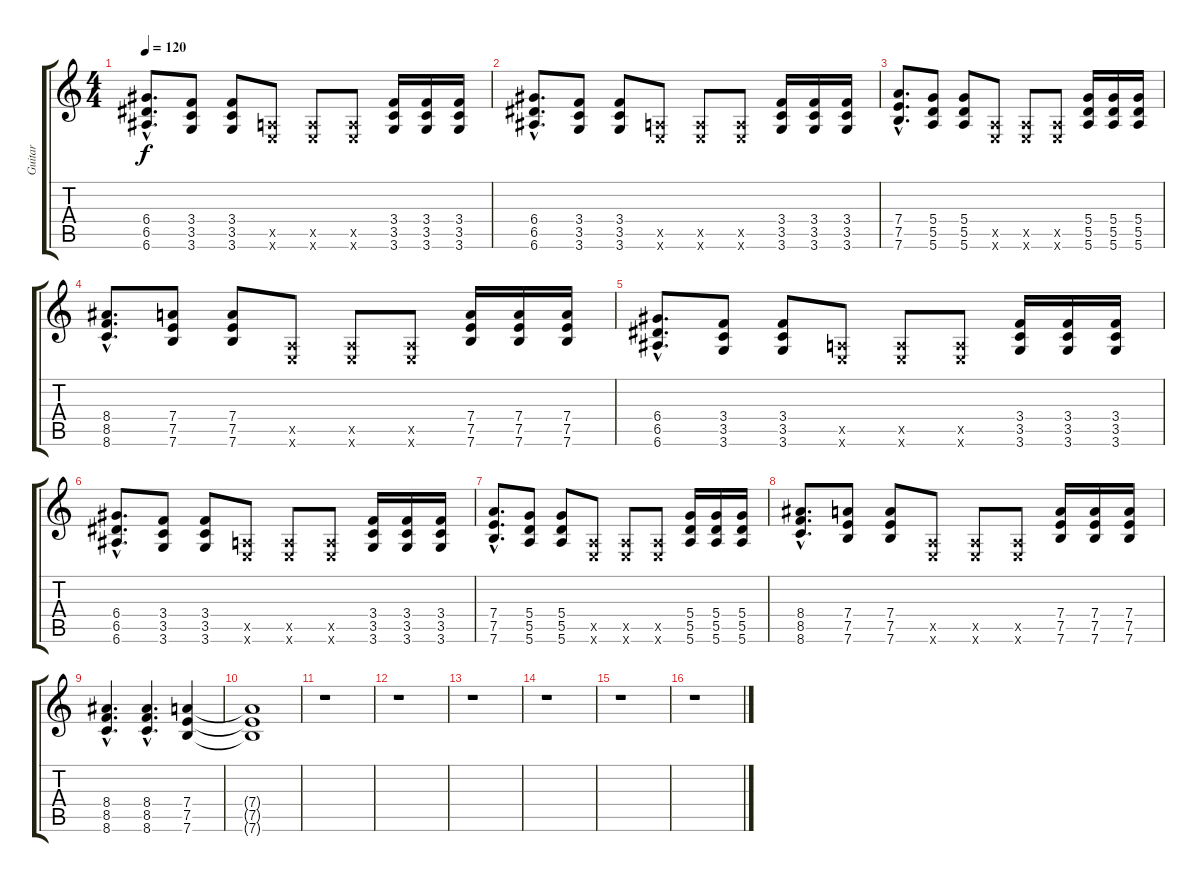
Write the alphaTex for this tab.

\track ("Guitar" "Guitar") {instrument distortionguitar}
\staff {score tabs}
\tuning (E4 B3 G3 D3 A2 E2) {hide}
\ts (4 4)
\tempo 120
\clef g2
\ks c
(6.4{hac} 6.5{hac} 6.6{hac}).8{d dy f} (3.4 3.5 3.6).8 (3.4 3.5 3.6).8 (0.5{x} 0.6{x}).8 (0.5{x} 0.6{x}).8 (0.5{x} 0.6{x}).8 (3.4 3.5 3.6).16 (3.4 3.5 3.6).16 (3.4 3.5 3.6).16 |
(6.4{hac} 6.5{hac} 6.6{hac}).8{d} (3.4 3.5 3.6).8 (3.4 3.5 3.6).8 (0.5{x} 0.6{x}).8 (0.5{x} 0.6{x}).8 (0.5{x} 0.6{x}).8 (3.4 3.5 3.6).16 (3.4 3.5 3.6).16 (3.4 3.5 3.6).16 |
(7.4{hac} 7.5{hac} 7.6{hac}).8{d} (5.4 5.5 5.6).8 (5.4 5.5 5.6).8 (0.5{x} 0.6{x}).8 (0.5{x} 0.6{x}).8 (0.5{x} 0.6{x}).8 (5.4 5.5 5.6).16 (5.4 5.5 5.6).16 (5.4 5.5 5.6).16 |
(8.4{hac} 8.5{hac} 8.6{hac}).8{d} (7.4 7.5 7.6).8 (7.4 7.5 7.6).8 (0.5{x} 0.6{x}).8 (0.5{x} 0.6{x}).8 (0.5{x} 0.6{x}).8 (7.4 7.5 7.6).16 (7.4 7.5 7.6).16 (7.4 7.5 7.6).16 |
(6.4{hac} 6.5{hac} 6.6{hac}).8{d} (3.4 3.5 3.6).8 (3.4 3.5 3.6).8 (0.5{x} 0.6{x}).8 (0.5{x} 0.6{x}).8 (0.5{x} 0.6{x}).8 (3.4 3.5 3.6).16 (3.4 3.5 3.6).16 (3.4 3.5 3.6).16 |
(6.4{hac} 6.5{hac} 6.6{hac}).8{d} (3.4 3.5 3.6).8 (3.4 3.5 3.6).8 (0.5{x} 0.6{x}).8 (0.5{x} 0.6{x}).8 (0.5{x} 0.6{x}).8 (3.4 3.5 3.6).16 (3.4 3.5 3.6).16 (3.4 3.5 3.6).16 |
(7.4{hac} 7.5{hac} 7.6{hac}).8{d} (5.4 5.5 5.6).8 (5.4 5.5 5.6).8 (0.5{x} 0.6{x}).8 (0.5{x} 0.6{x}).8 (0.5{x} 0.6{x}).8 (5.4 5.5 5.6).16 (5.4 5.5 5.6).16 (5.4 5.5 5.6).16 |
(8.4{hac} 8.5{hac} 8.6{hac}).8{d} (7.4 7.5 7.6).8 (7.4 7.5 7.6).8 (0.5{x} 0.6{x}).8 (0.5{x} 0.6{x}).8 (0.5{x} 0.6{x}).8 (7.4 7.5 7.6).16 (7.4 7.5 7.6).16 (7.4 7.5 7.6).16 |
(8.4{hac} 8.5{hac} 8.6{hac}).4{d} (8.4{hac} 8.5{hac} 8.6{hac}).4{d} (7.4 7.5 7.6).4 |
(7.4{t} 7.5{t} 7.6{t}).1 |
r.1 |
r.1 |
r.1 |
r.1 |
r.1 |
r.1
